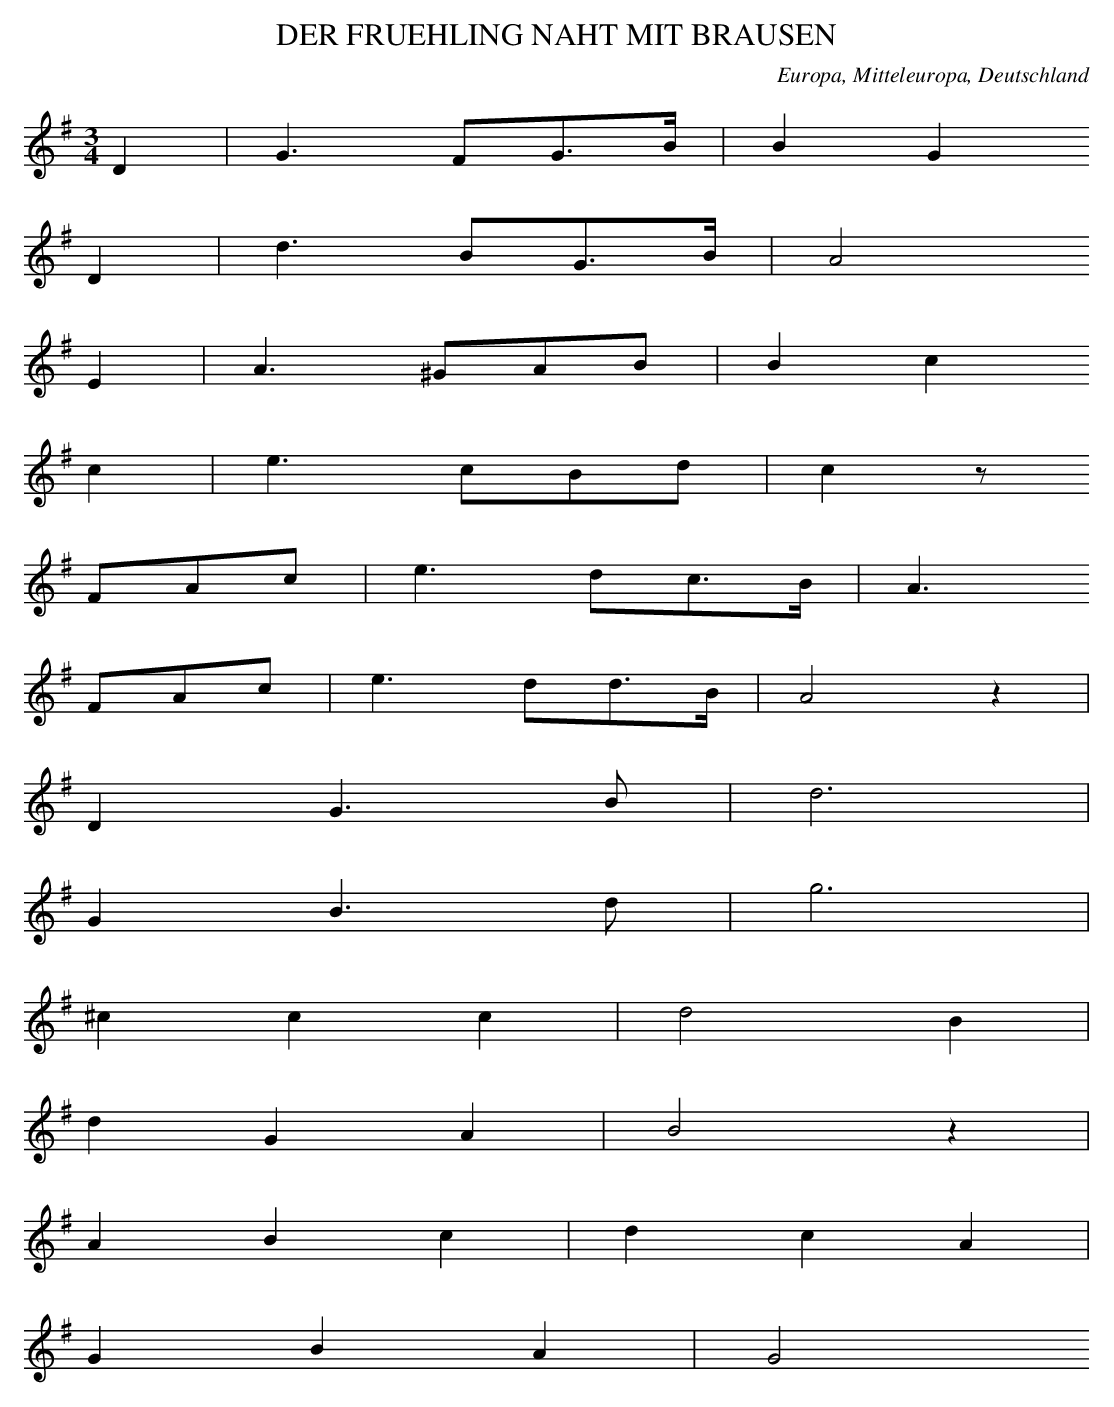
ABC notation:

X:1
T: DER FRUEHLING NAHT MIT BRAUSEN
O: Europa, Mitteleuropa, Deutschland
M: 3/4
L: 1/16
K: G
D4 | G6F2G3B | B4G4
D4 | d6B2G3B | A8
E4 | A6^G2A2B2 | B4c4
c4 | e6c2B2d2 | c4z2
F2A2c2 | e6d2c3B | A6
F2A2c2 | e6d2d3B | A8z4 |
D4G6B2 | d12 |
G4B6d2 | g12 |
^c4c4c4 | d8B4 |
d4G4A4 | B8z4 |
A4B4c4 | d4c4A4 |
G4B4A4 | G8
